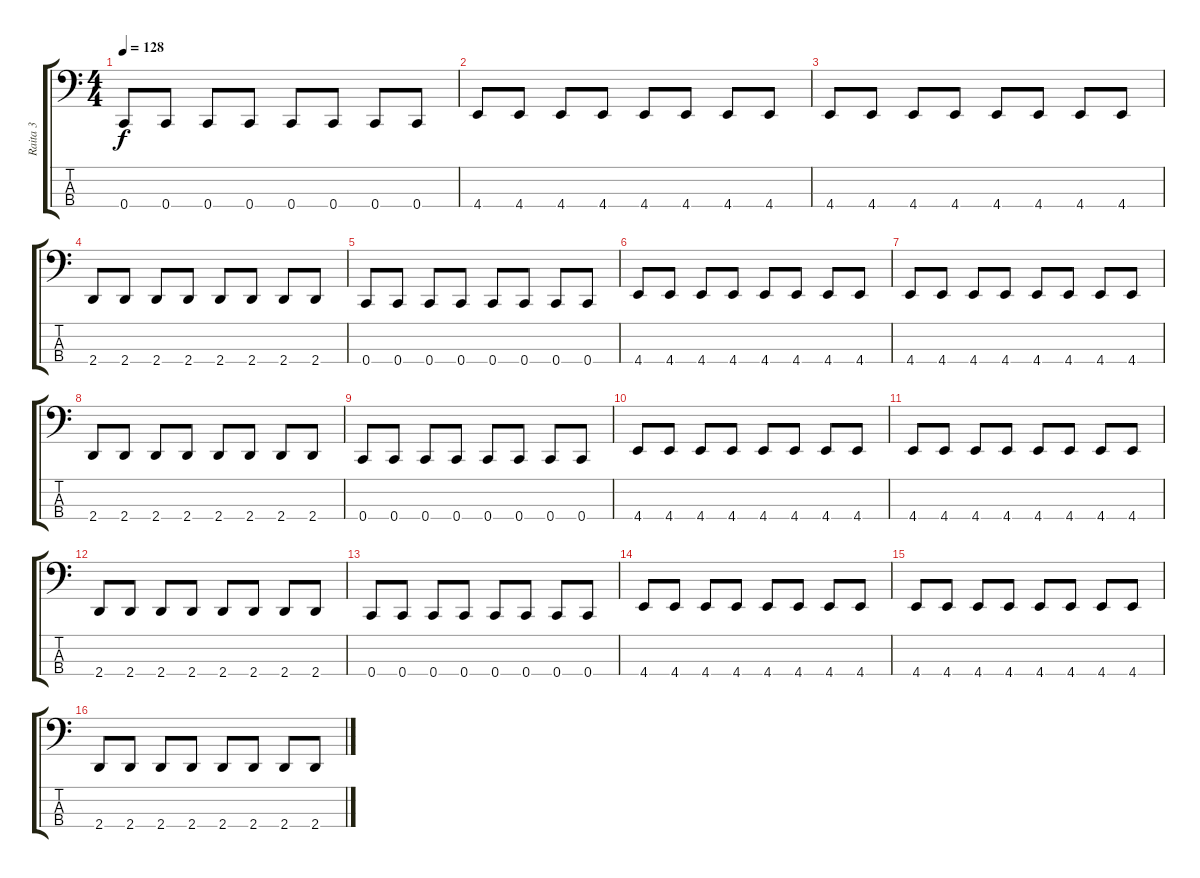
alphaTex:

\track ("Raita 3" "Raita 3") {instrument electricbassfinger}
\staff {score tabs}
\tuning (Eb2 Bb1 F1 C1) {hide}
\ts (4 4)
\tempo 128
\clef f4
\ks c
0.4.8{dy f} 0.4.8 0.4.8 0.4.8 0.4.8 0.4.8 0.4.8 0.4.8 |
4.4.8 4.4.8 4.4.8 4.4.8 4.4.8 4.4.8 4.4.8 4.4.8 |
4.4.8 4.4.8 4.4.8 4.4.8 4.4.8 4.4.8 4.4.8 4.4.8 |
2.4.8 2.4.8 2.4.8 2.4.8 2.4.8 2.4.8 2.4.8 2.4.8 |
0.4.8 0.4.8 0.4.8 0.4.8 0.4.8 0.4.8 0.4.8 0.4.8 |
4.4.8 4.4.8 4.4.8 4.4.8 4.4.8 4.4.8 4.4.8 4.4.8 |
4.4.8 4.4.8 4.4.8 4.4.8 4.4.8 4.4.8 4.4.8 4.4.8 |
2.4.8 2.4.8 2.4.8 2.4.8 2.4.8 2.4.8 2.4.8 2.4.8 |
0.4.8 0.4.8 0.4.8 0.4.8 0.4.8 0.4.8 0.4.8 0.4.8 |
4.4.8 4.4.8 4.4.8 4.4.8 4.4.8 4.4.8 4.4.8 4.4.8 |
4.4.8 4.4.8 4.4.8 4.4.8 4.4.8 4.4.8 4.4.8 4.4.8 |
2.4.8 2.4.8 2.4.8 2.4.8 2.4.8 2.4.8 2.4.8 2.4.8 |
0.4.8 0.4.8 0.4.8 0.4.8 0.4.8 0.4.8 0.4.8 0.4.8 |
4.4.8 4.4.8 4.4.8 4.4.8 4.4.8 4.4.8 4.4.8 4.4.8 |
4.4.8 4.4.8 4.4.8 4.4.8 4.4.8 4.4.8 4.4.8 4.4.8 |
2.4.8 2.4.8 2.4.8 2.4.8 2.4.8 2.4.8 2.4.8 2.4.8
